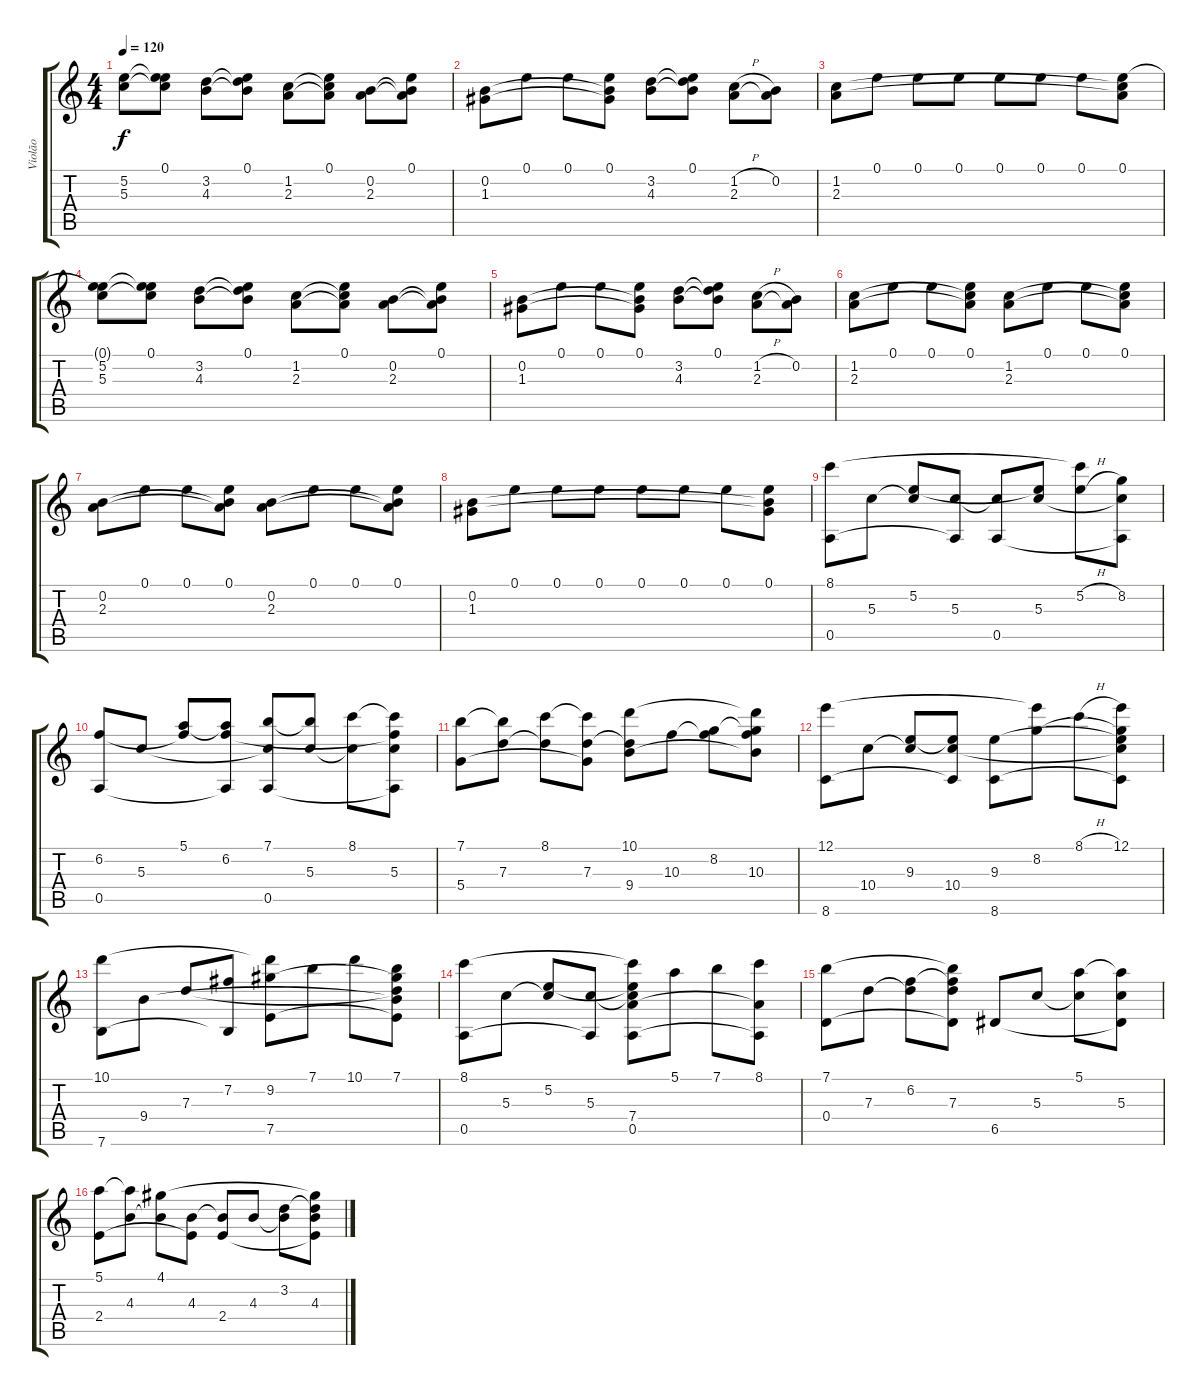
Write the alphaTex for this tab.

\track ("Violão" "Violão") {instrument acousticguitarnylon}
\staff {score tabs}
\tuning (E4 B3 G3 D3 A2 E2) {hide}
\ts (4 4)
\tempo 120
\clef g2
\ks c
(5.2 5.3).8{dy f instrument acousticguitarnylon} (0.1 5.2{t} 5.3{t}).8 (3.2 4.3).8 (0.1 3.2{t} 4.3{t}).8 (1.2 2.3).8 (0.1 1.2{t} 2.3{t}).8 (0.2 2.3).8 (0.1 0.2{t} 2.3{t}).8 |
(0.2 1.3).8 0.1.8 0.1.8 (0.1 0.2{t} 1.3{t}).8 (3.2 4.3).8 (0.1 3.2{t} 4.3{t}).8 (1.2{h} 2.3).8 (0.2 2.3{t}).8 |
(1.2 2.3).8 0.1.8 0.1.8 0.1.8 0.1.8 0.1.8 0.1.8 (0.1 1.2{t} 2.3{t}).8 |
(0.1{t} 5.2 5.3).8 (0.1 5.2{t} 5.3{t}).8 (3.2 4.3).8 (0.1 3.2{t} 4.3{t}).8 (1.2 2.3).8 (0.1 1.2{t} 2.3{t}).8 (0.2 2.3).8 (0.1 0.2{t} 2.3{t}).8 |
(0.2 1.3).8 0.1.8 0.1.8 (0.1 0.2{t} 1.3{t}).8 (3.2 4.3).8 (0.1 3.2{t} 4.3{t}).8 (1.2{h} 2.3).8 (0.2 2.3{t}).8 |
(1.2 2.3).8 0.1.8 0.1.8 (0.1 1.2{t} 2.3{t}).8 (1.2 2.3).8 0.1.8 0.1.8 (0.1 1.2{t} 2.3{t}).8 |
(0.2 2.3).8 0.1.8 0.1.8 (0.1 0.2{t} 2.3{t}).8 (0.2 2.3).8 0.1.8 0.1.8 (0.1 0.2{t} 2.3{t}).8 |
(0.2 1.3).8 0.1.8 0.1.8 0.1.8 0.1.8 0.1.8 0.1.8 (0.1 0.2{t} 1.3{t}).8 |
(8.1 0.5).8 5.3.8 (5.2 5.3{t}).8 (5.3 0.5{t}).8 (5.3{t} 0.5).8 (5.2{t} 5.3).8 (8.1{t} 5.2{h}).8 (8.2 5.3{t} 0.5{t}).8 |
(6.2 0.5).8 5.3.8 (5.1 6.2{t}).8 (5.1{t} 6.2 0.5{t}).8 (7.1 5.3{t} 0.5).8 (7.1{t} 5.3).8 (8.1 5.3{t}).8 (8.1{t} 6.2{t} 5.3 0.5{t}).8 |
(7.1 5.4).8 (7.1{t} 7.3).8 (8.1 7.3{t}).8 (8.1{t} 7.3 5.4{t}).8 (10.1 7.3{t} 9.4).8 10.3.8 (8.2 10.3{t}).8 (10.1{t} 8.2{t} 10.3 9.4{t}).8 |
(12.1 8.6).8 10.4.8 (9.3 10.4{t}).8 (9.3{t} 10.4 8.6{t}).8 (9.3 8.6).8 (12.1{t} 8.2).8 8.1{h}.8 (12.1 8.2{t} 9.3{t} 10.4{t} 8.6{t}).8 |
(10.1 7.6).8 9.4.8 7.3.8 (7.2 7.6{t}).8 (10.1{t} 9.2 7.5).8 7.1.8 10.1.8 (7.1 9.2{t} 7.3{t} 9.4{t} 7.5{t}).8 |
(8.1 0.5).8 5.3.8 (5.2 5.3{t}).8 (5.3 0.5{t}).8 (8.1{t} 5.2{t} 5.3{t} 7.4 0.5).8 5.1.8 7.1.8 (8.1 7.4{t} 0.5{t}).8 |
(7.1 0.4).8 7.3.8 (6.2 7.3{t}).8 (7.1{t} 6.2{t} 7.3 0.4{t}).8 6.5.8 5.3.8 (5.1 5.3{t}).8 (5.1{t} 5.3 6.5{t}).8 |
(5.1 2.4).8 (5.1{t} 4.3).8 (4.1 4.3{t}).8 (4.3 2.4{t}).8 (4.3{t} 2.4).8 4.3.8 (3.2 4.3{t}).8 (4.1{t} 3.2{t} 4.3 2.4{t}).8
